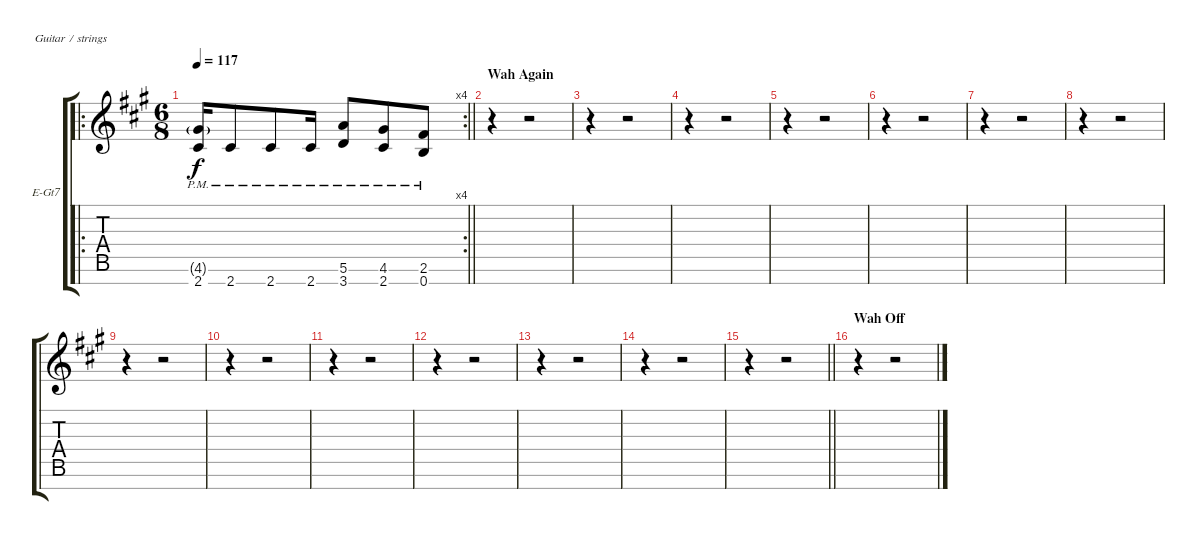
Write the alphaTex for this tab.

\bracketExtendMode groupsimilarinstruments
\firstSystemTrackNameOrientation horizontal
\otherSystemsTrackNameOrientation horizontal
\track ("Lead / Rhythm Guitar 3" "E-Gt7") {instrument distortionguitar}
\staff {score tabs}
\tuning (E4 B3 G3 D3 A2 E2 B1)
\ro
\rc 4
\ts (6 8)
\tempo 117
\clef g2
\barLineRight lightlight
\ks a
(4.6{g pm} 2.7{pm}).16{ot 8vb dy f} 2.7{pm}.8{ot 8vb} 2.7{pm}.8{ot 8vb} 2.7{pm}.16{ot 8vb} (5.6{pm} 3.7{pm}).8{ot 8vb} (4.6{pm} 2.7{pm}).8{ot 8vb} (2.6{pm} 0.7{pm}).8{ot 8vb} |
\section ("" "Wah Again")
r.4 r.2 |
r.4 r.2 |
r.4 r.2 |
r.4 r.2 |
r.4 r.2 |
r.4 r.2 |
r.4 r.2 |
r.4 r.2 |
r.4 r.2 |
r.4 r.2 |
r.4 r.2 |
r.4 r.2 |
r.4 r.2 |
\barLineRight lightlight
r.4 r.2 |
\section ("" "Wah Off")
r.4 r.2
